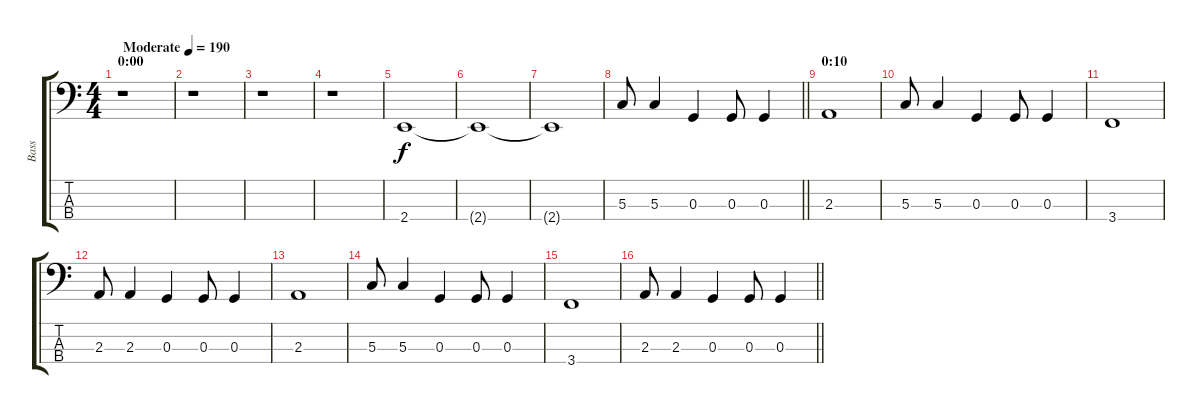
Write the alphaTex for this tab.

\track ("Bass" "Bass") {instrument electricbassfinger}
\staff {score tabs}
\tuning (F2 C2 G1 D1) {hide}
\ts (4 4)
\section ("" "0:00")
\tempo (190 "Moderate")
\clef f4
\ks c
r.1{dy f instrument electricbassfinger} |
r.1 |
r.1 |
r.1 |
2.4.1 |
2.4{t}.1 |
2.4{t}.1 |
\barLineRight lightlight
5.3.8 5.3.4 0.3.4 0.3.8 0.3.4 |
\section ("" "0:10")
2.3.1 |
5.3.8 5.3.4 0.3.4 0.3.8 0.3.4 |
3.4.1 |
2.3.8 2.3.4 0.3.4 0.3.8 0.3.4 |
2.3.1 |
5.3.8 5.3.4 0.3.4 0.3.8 0.3.4 |
3.4.1 |
\barLineRight lightlight
2.3.8 2.3.4 0.3.4 0.3.8 0.3.4
